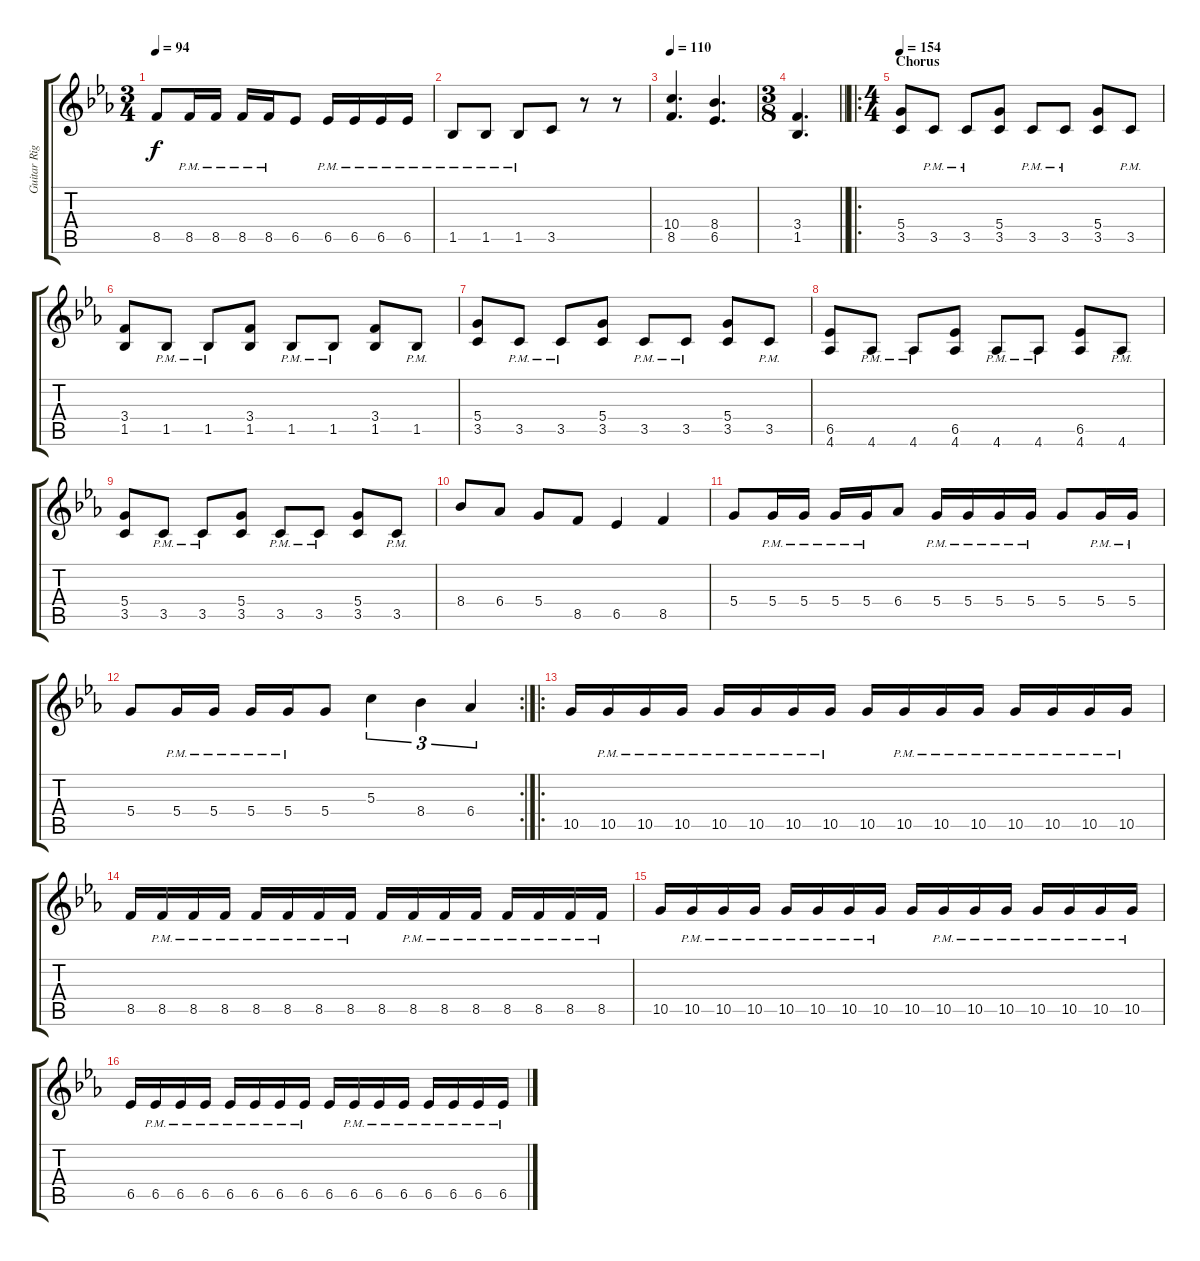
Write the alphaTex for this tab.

\track ("Guitar Right" "Guitar Rig") {instrument distortionguitar}
\staff {score tabs}
\tuning (E4 B3 G3 D3 A2 E2) {hide}
\ts (3 4)
\tempo 94
\clef g2
\ks cminor
8.5.8{dy f} 8.5{pm}.16 8.5{pm}.16 8.5{pm}.16 8.5{pm}.16 6.5.8 6.5{pm}.16 6.5{pm}.16 6.5{pm}.16 6.5{pm}.16 |
1.5{pm}.8 1.5{pm}.8 1.5{pm}.8 3.5.8 r.8 r.8 |
\tempo 110
(10.4 8.5).4{d} (8.4 6.5).4{d} |
\ts (3 8)
\barLineRight lightlight
(3.4 1.5).4{d} |
\ro
\ts (4 4)
\section ("" "Chorus")
\tempo 154
(5.4 3.5).8 3.5{pm}.8 3.5{pm}.8 (5.4 3.5).8 3.5{pm}.8 3.5{pm}.8 (5.4 3.5).8 3.5{pm}.8 |
(3.4 1.5).8 1.5{pm}.8 1.5{pm}.8 (3.4 1.5).8 1.5{pm}.8 1.5{pm}.8 (3.4 1.5).8 1.5{pm}.8 |
(5.4 3.5).8 3.5{pm}.8 3.5{pm}.8 (5.4 3.5).8 3.5{pm}.8 3.5{pm}.8 (5.4 3.5).8 3.5{pm}.8 |
(6.5 4.6).8 4.6{pm}.8 4.6{pm}.8 (6.5 4.6).8 4.6{pm}.8 4.6{pm}.8 (6.5 4.6).8 4.6{pm}.8 |
(5.4 3.5).8 3.5{pm}.8 3.5{pm}.8 (5.4 3.5).8 3.5{pm}.8 3.5{pm}.8 (5.4 3.5).8 3.5{pm}.8 |
8.4.8 6.4.8 5.4.8 8.5.8 6.5.4 8.5.4 |
5.4.8 5.4{pm}.16 5.4{pm}.16 5.4{pm}.16 5.4{pm}.16 6.4.8 5.4{pm}.16 5.4{pm}.16 5.4{pm}.16 5.4{pm}.16 5.4.8 5.4{pm}.16 5.4{pm}.16 |
\rc 2
5.4.8 5.4{pm}.16 5.4{pm}.16 5.4{pm}.16 5.4{pm}.16 5.4.8 5.3.4{tu (3 2)} 8.4.4{tu (3 2)} 6.4.4{tu (3 2)} |
\ro
10.5.16 10.5{pm}.16 10.5{pm}.16 10.5{pm}.16 10.5{pm}.16 10.5{pm}.16 10.5{pm}.16 10.5{pm}.16 10.5.16 10.5{pm}.16 10.5{pm}.16 10.5{pm}.16 10.5{pm}.16 10.5{pm}.16 10.5{pm}.16 10.5{pm}.16 |
8.5.16 8.5{pm}.16 8.5{pm}.16 8.5{pm}.16 8.5{pm}.16 8.5{pm}.16 8.5{pm}.16 8.5{pm}.16 8.5.16 8.5{pm}.16 8.5{pm}.16 8.5{pm}.16 8.5{pm}.16 8.5{pm}.16 8.5{pm}.16 8.5{pm}.16 |
10.5.16 10.5{pm}.16 10.5{pm}.16 10.5{pm}.16 10.5{pm}.16 10.5{pm}.16 10.5{pm}.16 10.5{pm}.16 10.5.16 10.5{pm}.16 10.5{pm}.16 10.5{pm}.16 10.5{pm}.16 10.5{pm}.16 10.5{pm}.16 10.5{pm}.16 |
6.5.16 6.5{pm}.16 6.5{pm}.16 6.5{pm}.16 6.5{pm}.16 6.5{pm}.16 6.5{pm}.16 6.5{pm}.16 6.5.16 6.5{pm}.16 6.5{pm}.16 6.5{pm}.16 6.5{pm}.16 6.5{pm}.16 6.5{pm}.16 6.5{pm}.16
